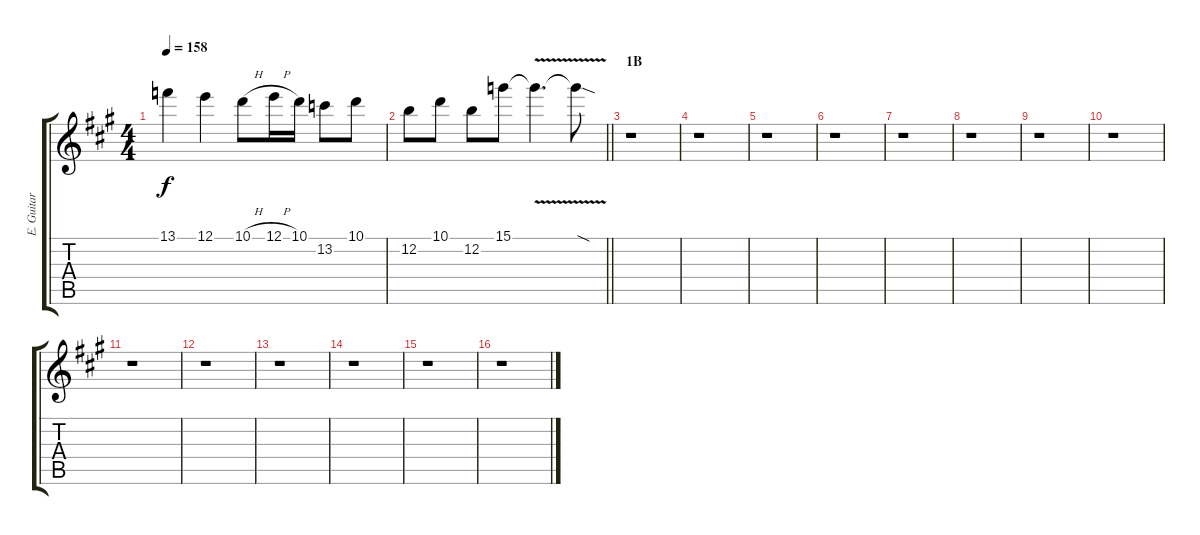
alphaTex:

\track ("E. Guitar III" "E. Guitar ") {instrument overdrivenguitar}
\staff {score tabs}
\tuning (E4 B3 G3 D3 A2 E2) {hide}
\ts (4 4)
\tempo 158
\clef g2
\ks a
13.1.4{dy f} 12.1.4 10.1{h}.8 12.1{h}.16 10.1.16 13.2.8 10.1.8 |
\barLineRight lightlight
12.2.8 10.1.8 12.2.8 15.1.8 15.1{v t}.4{d} 15.1{sod t}.8 |
\section ("" "1B")
r.1 |
r.1 |
r.1 |
r.1 |
r.1 |
r.1 |
r.1 |
r.1 |
r.1 |
r.1 |
r.1 |
r.1 |
r.1 |
r.1
